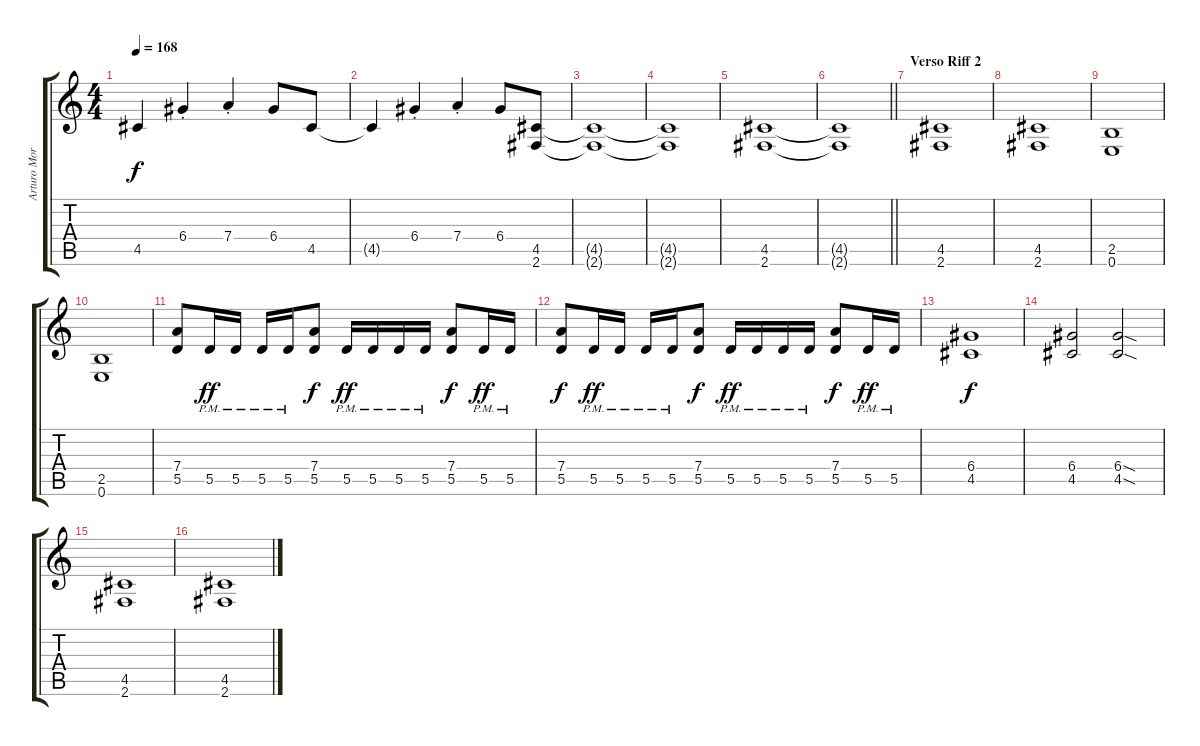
\track ("Arturo Morras" "Arturo Mor") {instrument overdrivenguitar}
\staff {score tabs}
\tuning (E4 B3 G3 D3 A2 E2) {hide}
\ts (4 4)
\tempo 168
\clef g2
\ks c
4.5{t}.4{dy f} 6.4{st}.4 7.4{st}.4 6.4.8 4.5.8 |
4.5{t}.4 6.4{st}.4 7.4{st}.4 6.4.8 (4.5 2.6).8 |
(4.5{t} 2.6{t}).1 |
(4.5{t} 2.6{t}).1 |
(4.5 2.6).1 |
\barLineRight lightlight
(4.5{t} 2.6{t}).1 |
\section ("" "Verso Riff 2")
(4.5 2.6).1 |
(4.5 2.6).1 |
(2.5 0.6).1 |
(2.5 0.6).1 |
(7.4 5.5).8 5.5{pm}.16{dy ff} 5.5{pm}.16 5.5{pm}.16 5.5{pm}.16 (7.4 5.5).8{dy f} 5.5{pm}.16{dy ff} 5.5{pm}.16 5.5{pm}.16 5.5{pm}.16 (7.4 5.5).8{dy f} 5.5{pm}.16{dy ff} 5.5{pm}.16 |
(7.4 5.5).8{dy f} 5.5{pm}.16{dy ff} 5.5{pm}.16 5.5{pm}.16 5.5{pm}.16 (7.4 5.5).8{dy f} 5.5{pm}.16{dy ff} 5.5{pm}.16 5.5{pm}.16 5.5{pm}.16 (7.4 5.5).8{dy f} 5.5{pm}.16{dy ff} 5.5{pm}.16 |
(6.4 4.5).1{dy f} |
(6.4 4.5).2 (6.4{sod} 4.5{sod}).2 |
(4.5 2.6).1 |
(4.5 2.6).1
